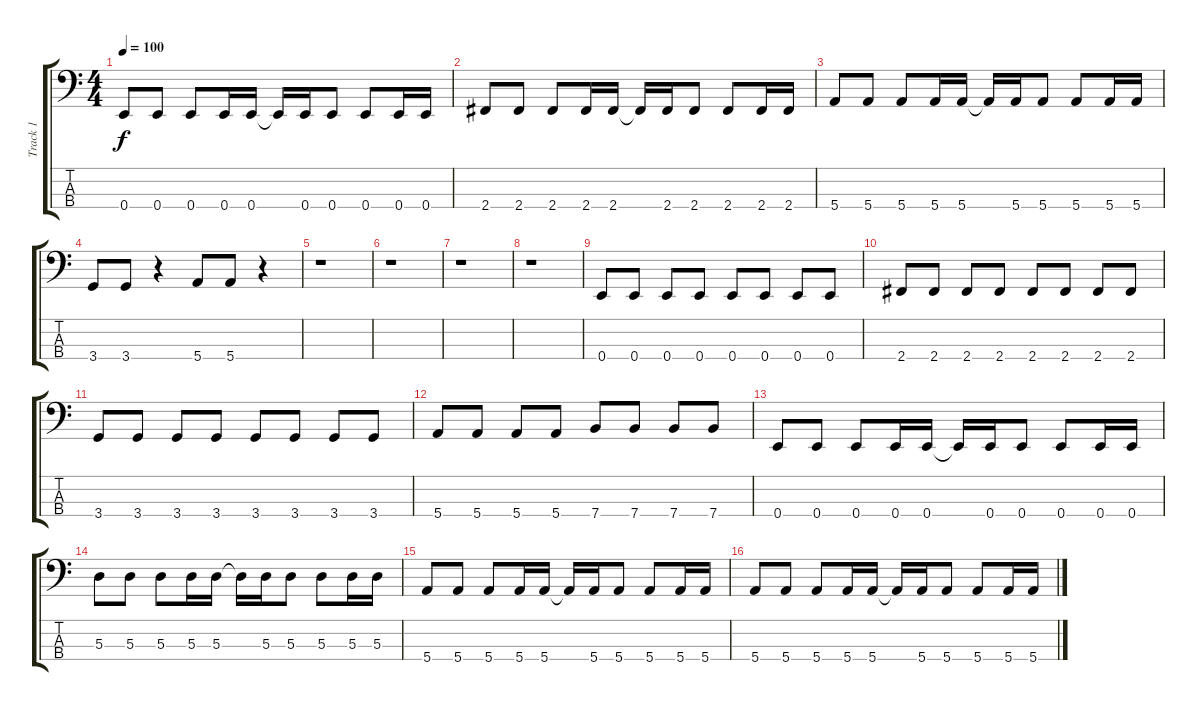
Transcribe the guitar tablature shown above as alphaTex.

\track ("Track 1" "Track 1") {instrument electricbassfinger}
\staff {score tabs}
\tuning (G2 D2 A1 E1) {hide}
\ts (4 4)
\tempo 100
\clef f4
\ks c
0.4.8{dy f} 0.4.8 0.4.8 0.4.16 0.4.16 0.4{t}.16 0.4.16 0.4.8 0.4.8 0.4.16 0.4.16 |
2.4.8 2.4.8 2.4.8 2.4.16 2.4.16 2.4{t}.16 2.4.16 2.4.8 2.4.8 2.4.16 2.4.16 |
5.4.8 5.4.8 5.4.8 5.4.16 5.4.16 5.4{t}.16 5.4.16 5.4.8 5.4.8 5.4.16 5.4.16 |
3.4.8 3.4.8 r.4 5.4.8 5.4.8 r.4 |
r.1 |
r.1 |
r.1 |
r.1 |
0.4.8 0.4.8 0.4.8 0.4.8 0.4.8 0.4.8 0.4.8 0.4.8 |
2.4.8 2.4.8 2.4.8 2.4.8 2.4.8 2.4.8 2.4.8 2.4.8 |
3.4.8 3.4.8 3.4.8 3.4.8 3.4.8 3.4.8 3.4.8 3.4.8 |
5.4.8 5.4.8 5.4.8 5.4.8 7.4.8 7.4.8 7.4.8 7.4.8 |
0.4.8 0.4.8 0.4.8 0.4.16 0.4.16 0.4{t}.16 0.4.16 0.4.8 0.4.8 0.4.16 0.4.16 |
5.3.8 5.3.8 5.3.8 5.3.16 5.3.16 5.3{t}.16 5.3.16 5.3.8 5.3.8 5.3.16 5.3.16 |
5.4.8 5.4.8 5.4.8 5.4.16 5.4.16 5.4{t}.16 5.4.16 5.4.8 5.4.8 5.4.16 5.4.16 |
5.4.8 5.4.8 5.4.8 5.4.16 5.4.16 5.4{t}.16 5.4.16 5.4.8 5.4.8 5.4.16 5.4.16
